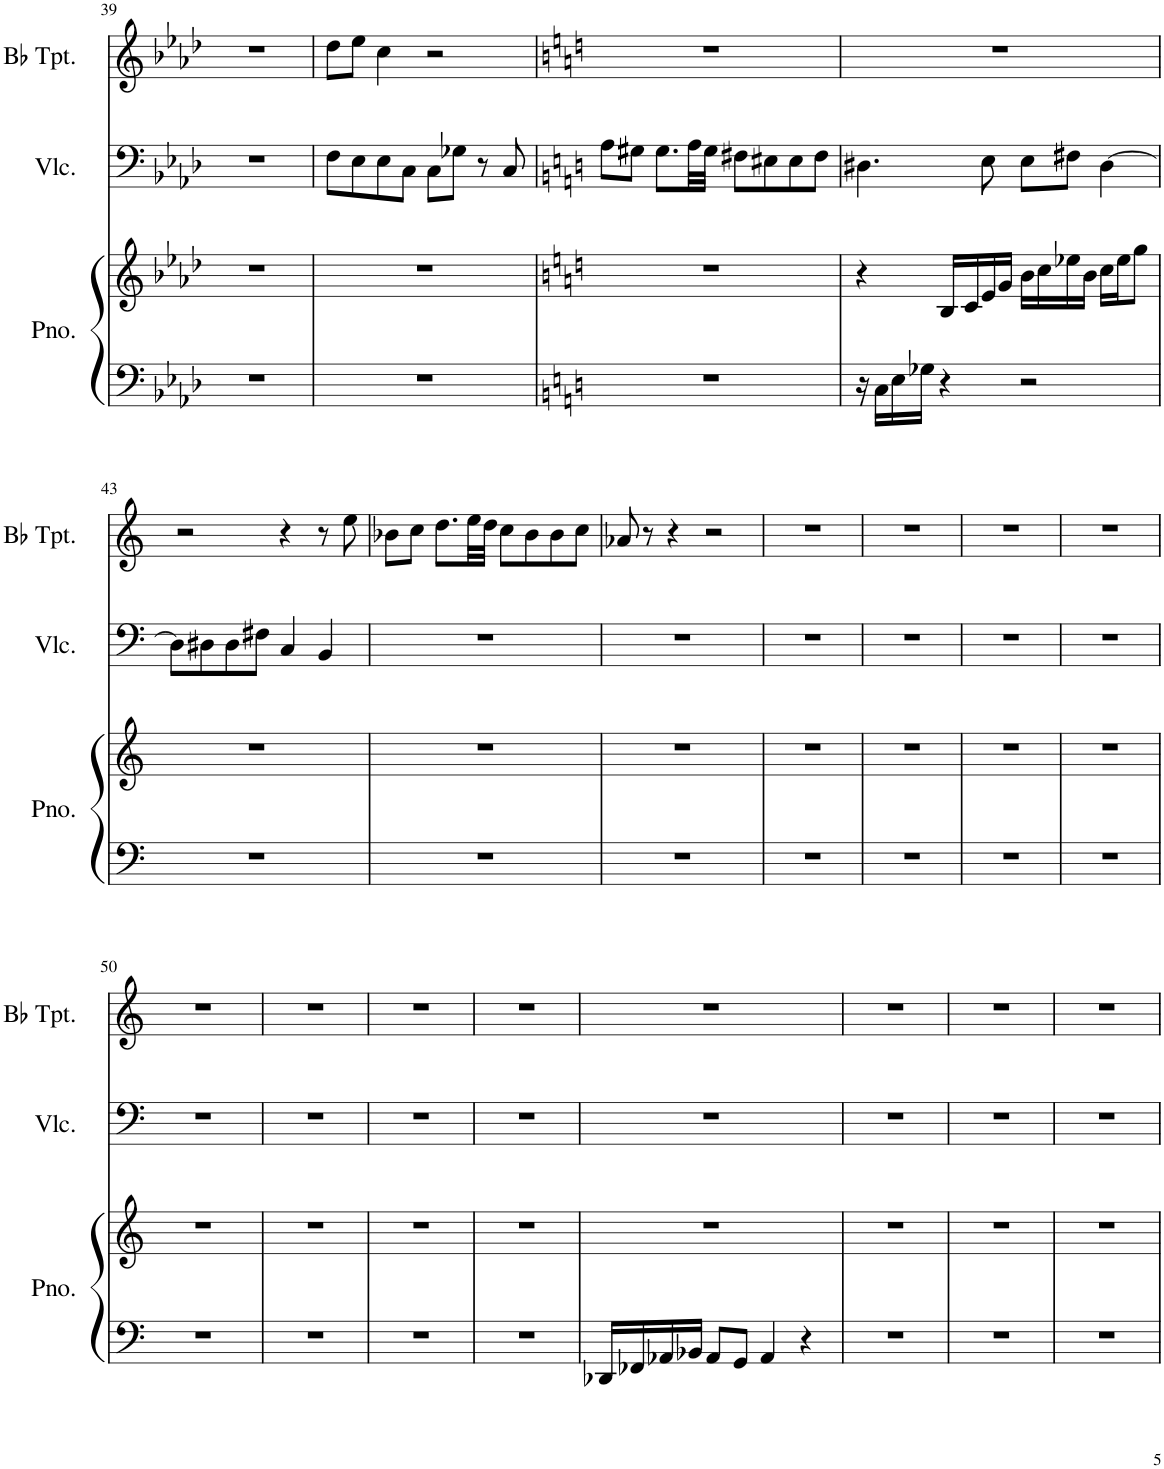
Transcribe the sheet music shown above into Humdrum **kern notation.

**kern	**kern	**kern	**kern
*part3	*part3	*part2	*part1
*staff4	*staff3	*staff2	*staff1
*I"Piano	*	*I"Violoncello	*I"Bb Trumpet
*I'Pno.	*	*I'Vlc.	*I'Bb Tpt.
!!LO:PB:g=z
*clefF4	*clefG2	*clefF4	*clefG2
*	*	*	*ITrd1c2
*k[b-e-a-d-]	*k[b-e-a-d-]	*k[b-e-a-d-]	*k[b-e-a-d-]
*M4/4	*M4/4	*M4/4	*M4/4
=39	=39	=39	=39
1r	1r	1r	1r
=40	=40	=40	=40
1r	1r	8F\L	8dd-\L
.	.	8E-\	8ee-\J
.	.	8E-\	4cc\
.	.	8C\J	.
.	.	8C\L	2r
.	.	8G-X\J	.
.	.	8r	.
.	.	8C/	.
=41	=41	=41	=41
*k[]	*k[]	*k[]	*k[]
1r	1r	8A\L	1r
.	.	8G#X\J	.
.	.	8.G#\L	.
.	.	32A\LL	.
.	.	32G#\JJJ	.
.	.	8F#X\L	.
.	.	8E#X\	.
.	.	8E#\	.
.	.	8F#\J	.
=42	=42	=42	=42
16r	4r	4.D#X\	1r
16C\LL	.	.	.
16E\	.	.	.
16G-X\JJ	.	.	.
4r	16B/LL	.	.
.	16c/	.	.
.	16e/	8E\	.
.	16g/JJ	.	.
2r	16b\LL	8E\L	.
.	16cc\	.	.
.	16ee-X\	8F#X\J	.
.	16b\JJ	.	.
.	16cc\LL	[4D#\	.
.	16ee-\J	.	.
.	8gg\J	.	.
!!LO:LB:g=z
=43	=43	=43	=43
1r	1r	8D#\L]	2r
.	.	8D#X\	.
.	.	8D#\	.
.	.	8F#X\J	.
.	.	4C/	4r
.	.	4BB/	8r
.	.	.	8ee\
=44	=44	=44	=44
1r	1r	1r	8b-X\L
.	.	.	8cc\J
.	.	.	8.dd\L
.	.	.	32ee\LL
.	.	.	32dd\JJJ
.	.	.	8cc\L
.	.	.	8b-\
.	.	.	8b-\
.	.	.	8cc\J
=45	=45	=45	=45
1r	1r	1r	8a-X/
.	.	.	8r
.	.	.	4r
.	.	.	2r
=46	=46	=46	=46
1r	1r	1r	1r
=47	=47	=47	=47
1r	1r	1r	1r
=48	=48	=48	=48
1r	1r	1r	1r
=49	=49	=49	=49
1r	1r	1r	1r
!!LO:LB:g=z
=50	=50	=50	=50
1r	1r	1r	1r
=51	=51	=51	=51
1r	1r	1r	1r
=52	=52	=52	=52
1r	1r	1r	1r
=53	=53	=53	=53
1r	1r	1r	1r
=54	=54	=54	=54
16DD-X/LL	1r	1r	1r
16FF-X/	.	.	.
16AA-X/	.	.	.
16BB-X/JJ	.	.	.
8AA-/L	.	.	.
8GG/J	.	.	.
4AA-/	.	.	.
4r	.	.	.
=55	=55	=55	=55
1r	1r	1r	1r
=56	=56	=56	=56
1r	1r	1r	1r
=57	=57	=57	=57
1r	1r	1r	1r
=	=	=	=
*-	*-	*-	*-
